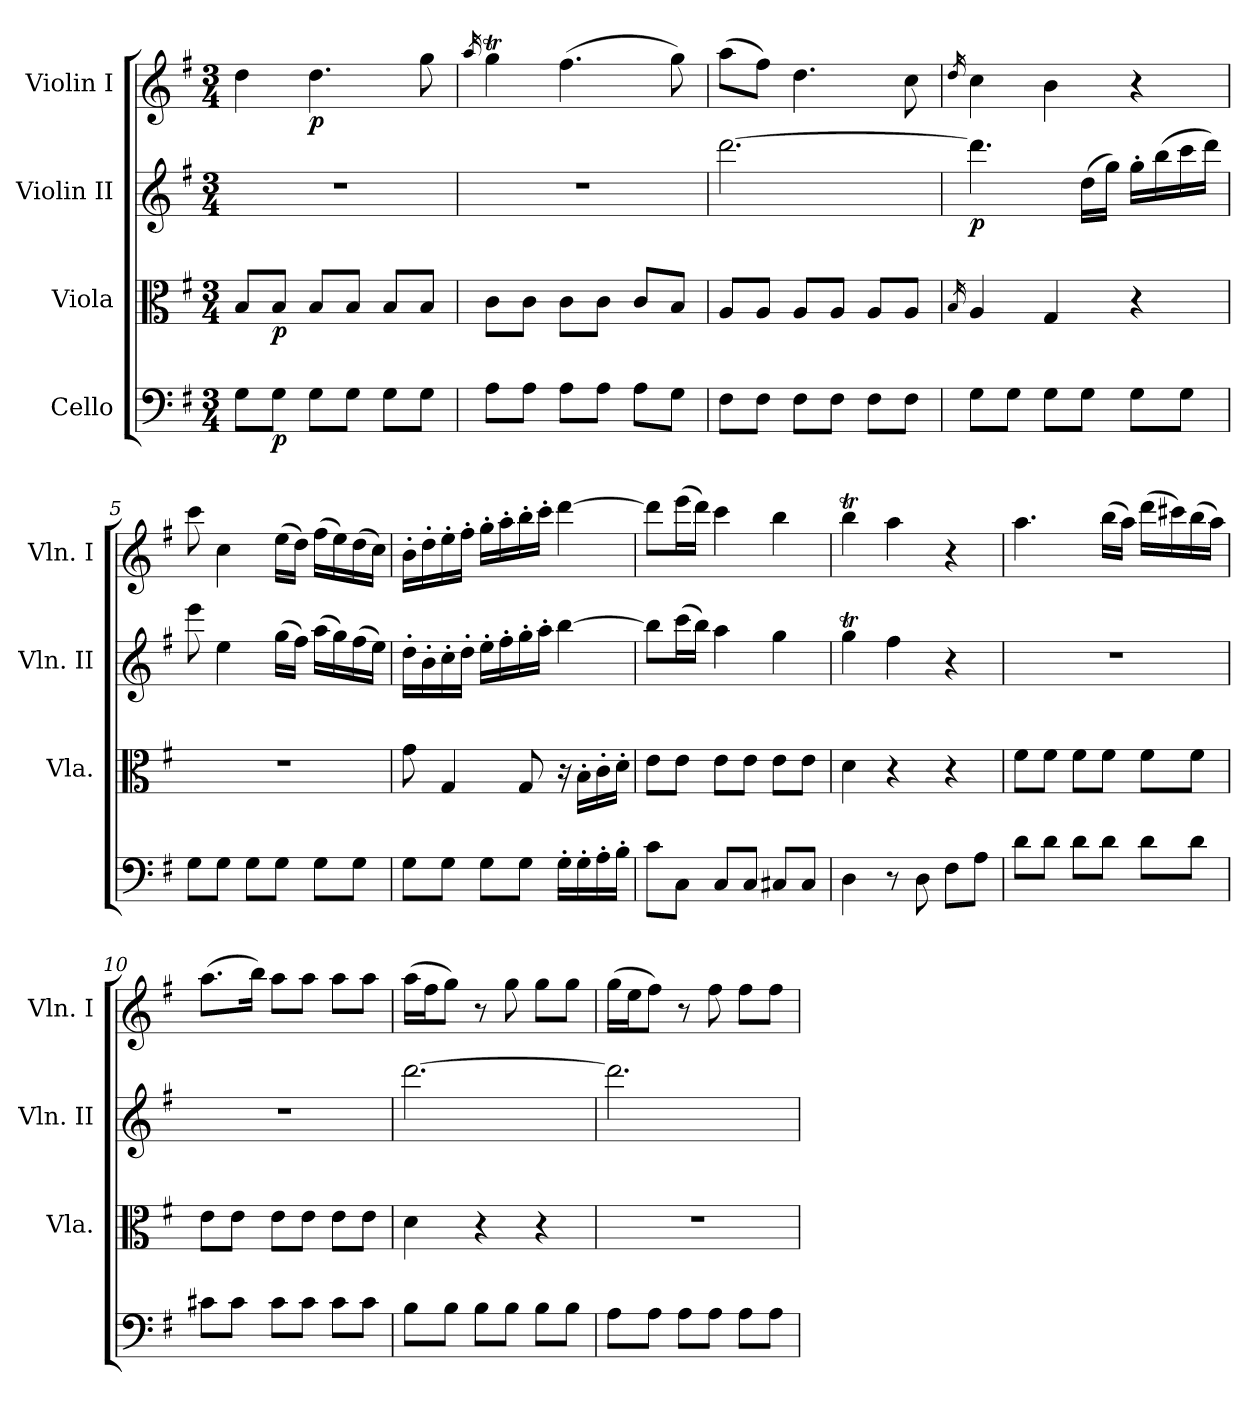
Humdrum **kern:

**kern	**dynam	**kern	**dynam	**kern	**dynam	**kern	**dynam
*part4	*part4	*part3	*part3	*part2	*part2	*part1	*part1
*staff4	*staff4	*staff3	*staff3	*staff2	*staff2	*staff1	*staff1
*I"Cello	*	*I"Viola	*	*I"Violin II	*	*I"Violin I	*
*	*	*I'Vla.	*	*I'Vln. II	*	*I'Vln. I	*
*clefF4	*	*clefC3	*	*clefG2	*	*clefG2	*
*k[f#]	*	*k[f#]	*	*k[f#]	*	*k[f#]	*
*G:	*	*G:	*	*G:	*	*G:	*
*M3/4	*	*M3/4	*	*M3/4	*	*M3/4	*
=1	=1	=1	=1	=1	=1	=1	=1
8G\L	.	8B/L	.	2.r	.	4dd\	.
!	!LO:DY:b	!	!LO:DY:b	!	!	!	!
8G\J	p	8B/J	p	.	.	.	.
!	!	!	!	!	!	!	!LO:DY:b
8G\L	.	8B/L	.	.	.	4.dd\	p
8G\J	.	8B/J	.	.	.	.	.
8G\L	.	8B/L	.	.	.	.	.
8G\J	.	8B/J	.	.	.	8gg\	.
=2	=2	=2	=2	=2	=2	=2	=2
.	.	.	.	.	.	16qaa/	.
8A\L	.	8c\L	.	2.r	.	4ggT\	.
8A\J	.	8c\J	.	.	.	.	.
8A\L	.	8c\L	.	.	.	(4.ff#\	.
8A\J	.	8c\J	.	.	.	.	.
8A\L	.	8c/L	.	.	.	.	.
8G\J	.	8B/J	.	.	.	8gg\)	.
=3	=3	=3	=3	=3	=3	=3	=3
8F#\L	.	8A/L	.	[2.ddd\	.	(8aa\L	.
8F#\J	.	8A/J	.	.	.	8ff#\J)	.
8F#\L	.	8A/L	.	.	.	4.dd\	.
8F#\J	.	8A/J	.	.	.	.	.
8F#\L	.	8A/L	.	.	.	.	.
8F#\J	.	8A/J	.	.	.	8cc\	.
=4	=4	=4	=4	=4	=4	=4	=4
.	.	16qB/	.	.	.	16qdd/	.
!	!	!	!	!	!LO:DY:b	!	!
8G\L	.	4A/	.	4.ddd\]	p	4cc\	.
8G\J	.	.	.	.	.	.	.
8G\L	.	4G/	.	.	.	4b\	.
8G\J	.	.	.	(16dd\LL	.	.	.
.	.	.	.	16gg\JJ)	.	.	.
8G\L	.	4r	.	16gg'\LL	.	4r	.
.	.	.	.	(16bb\	.	.	.
8G\J	.	.	.	16ccc\	.	.	.
.	.	.	.	16ddd\JJ)	.	.	.
=5	=5	=5	=5	=5	=5	=5	=5
8G\L	.	2.r	.	8eee\	.	8ccc\	.
8G\J	.	.	.	4ee\	.	4cc\	.
8G\L	.	.	.	.	.	.	.
8G\J	.	.	.	(16gg\LL	.	(16ee\LL	.
.	.	.	.	16ff#\JJ)	.	16dd\JJ)	.
8G\L	.	.	.	(16aa\LL	.	(16ff#\LL	.
.	.	.	.	16gg\)	.	16ee\)	.
8G\J	.	.	.	(16ff#\	.	(16dd\	.
.	.	.	.	16ee\JJ)	.	16cc\JJ)	.
=6	=6	=6	=6	=6	=6	=6	=6
8G\L	.	8g\	.	16dd'\LL	.	16b'\LL	.
.	.	.	.	16b'\	.	16dd'\	.
8G\J	.	4G/	.	16cc'\	.	16ee'\	.
.	.	.	.	16dd'\JJ	.	16ff#'\JJ	.
8G\L	.	.	.	16ee'\LL	.	16gg'\LL	.
.	.	.	.	16ff#'\	.	16aa'\	.
8G\J	.	8G/	.	16gg'\	.	16bb'\	.
.	.	.	.	16aa'\JJ	.	16ccc'\JJ	.
16G'\LL	.	16r	.	[4bb\	.	[4ddd\	.
16G'\	.	16B'\LL	.	.	.	.	.
16A'\	.	16c'\	.	.	.	.	.
16B'\JJ	.	16d'\JJ	.	.	.	.	.
=7	=7	=7	=7	=7	=7	=7	=7
8c\L	.	8e\L	.	8bb\L]	.	8ddd\L]	.
8C\J	.	8e\J	.	(16ccc\L	.	(16eee\L	.
.	.	.	.	16bb\JJ)	.	16ddd\JJ)	.
8C/L	.	8e\L	.	4aa\	.	4ccc\	.
8C/J	.	8e\J	.	.	.	.	.
8C#X/L	.	8e\L	.	4gg\	.	4bb\	.
8C#/J	.	8e\J	.	.	.	.	.
=8	=8	=8	=8	=8	=8	=8	=8
4D\	.	4d\	.	4ggT\	.	4bbt\	.
8r	.	4r	.	4ff#\	.	4aa\	.
8D\	.	.	.	.	.	.	.
8F#\L	.	4r	.	4r	.	4r	.
8A\J	.	.	.	.	.	.	.
=9	=9	=9	=9	=9	=9	=9	=9
8d\L	.	8f#\L	.	2.r	.	4.aa\	.
8d\J	.	8f#\J	.	.	.	.	.
8d\L	.	8f#\L	.	.	.	.	.
8d\J	.	8f#\J	.	.	.	(16bb\LL	.
.	.	.	.	.	.	16aa\JJ)	.
8d\L	.	8f#\L	.	.	.	(16ddd\LL	.
.	.	.	.	.	.	16ccc#X\)	.
8d\J	.	8f#\J	.	.	.	(16bb\	.
.	.	.	.	.	.	16aa\JJ)	.
=10	=10	=10	=10	=10	=10	=10	=10
8c#X\L	.	8e\L	.	2.r	.	(8.aa\L	.
8c#\J	.	8e\J	.	.	.	.	.
.	.	.	.	.	.	16bb\Jk)	.
8c#\L	.	8e\L	.	.	.	8aa\L	.
8c#\J	.	8e\J	.	.	.	8aa\J	.
8c#\L	.	8e\L	.	.	.	8aa\L	.
8c#\J	.	8e\J	.	.	.	8aa\J	.
=11	=11	=11	=11	=11	=11	=11	=11
8B\L	.	4d\	.	[2.ddd\	.	(16aa\LL	.
.	.	.	.	.	.	16ff#\J	.
8B\J	.	.	.	.	.	8gg\J)	.
8B\L	.	4r	.	.	.	8r	.
8B\J	.	.	.	.	.	8gg\	.
8B\L	.	4r	.	.	.	8gg\L	.
8B\J	.	.	.	.	.	8gg\J	.
=12	=12	=12	=12	=12	=12	=12	=12
8A\L	.	2.r	.	2.ddd\]	.	(16gg\LL	.
.	.	.	.	.	.	16ee\J	.
8A\J	.	.	.	.	.	8ff#\J)	.
8A\L	.	.	.	.	.	8r	.
8A\J	.	.	.	.	.	8ff#\	.
8A\L	.	.	.	.	.	8ff#\L	.
8A\J	.	.	.	.	.	8ff#\J	.
=	=	=	=	=	=	=	=
*-	*-	*-	*-	*-	*-	*-	*-
